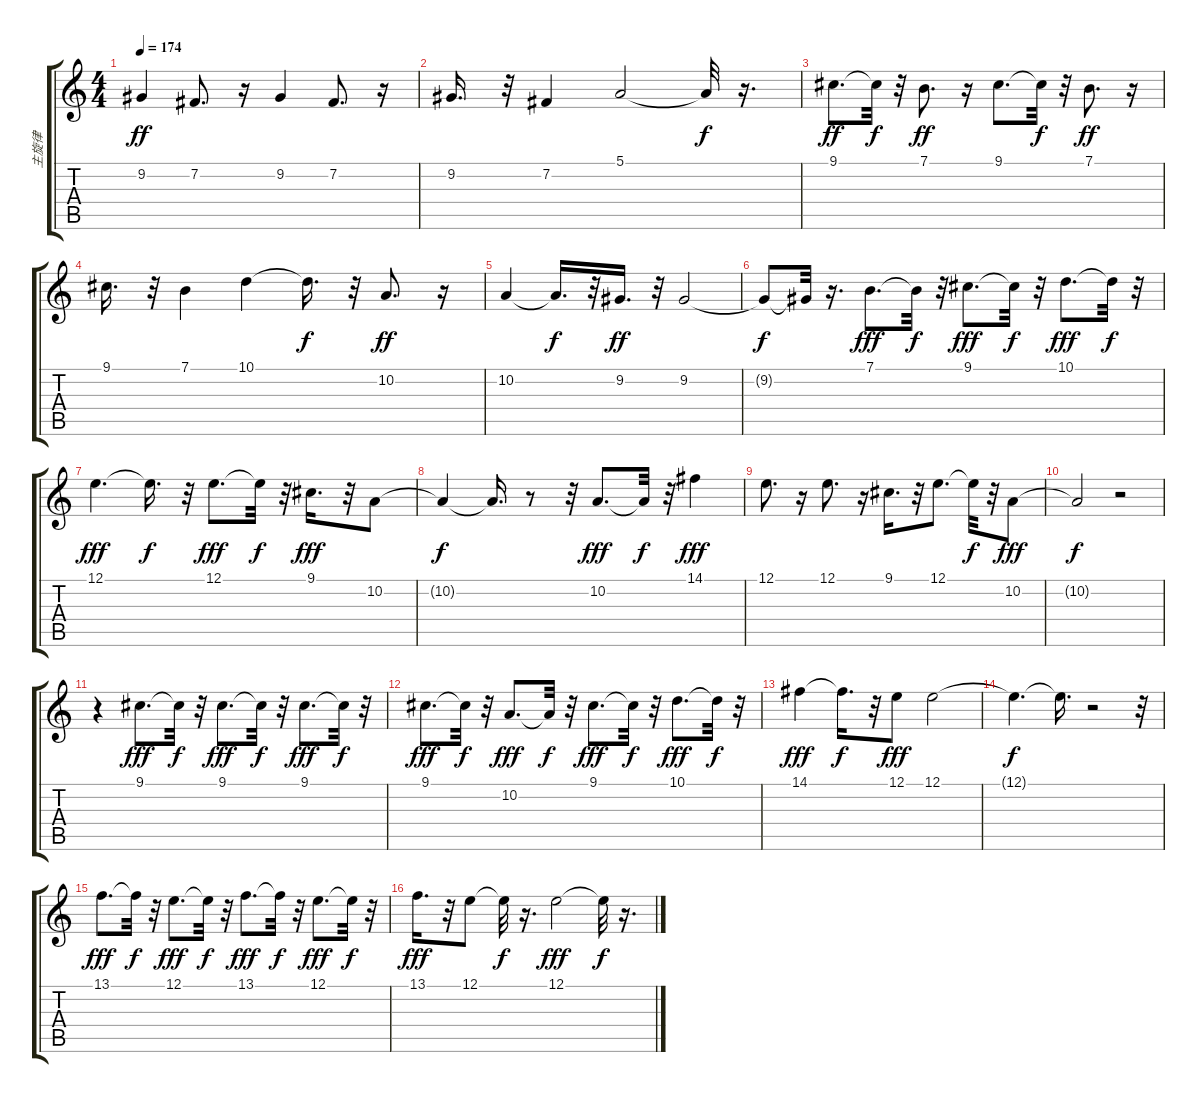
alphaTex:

\track ("主旋律" "主旋律") {instrument lead2sawtooth}
\staff {score tabs}
\tuning (E4 B3 G3 D3 A2 E2) {hide}
\ts (4 4)
\tempo 174
\clef g2
\ks c
9.2.4{dy ff} 7.2.8{d} r.16 9.2.4 7.2.8{d} r.16 |
9.2.16{d} r.32 7.2.4 5.1.2 5.1{t}.32{dy f} r.16{d} |
9.1.8{d dy ff} 9.1{t}.32{dy f} r.32 7.1.8{d dy ff} r.16 9.1.8{d} 9.1{t}.32{dy f} r.32 7.1.8{d dy ff} r.16 |
9.1.16{d} r.32 7.1.4 10.1.4 10.1{t}.16{d dy f} r.32 10.2.8{d dy ff} r.16 |
10.2.4 10.2{t}.16{d dy f} r.32 9.2.16{d dy ff} r.32 9.2.2 |
9.2{t}.8{dy f} 9.2{t}.32 r.16{d} 7.1.8{d dy fff} 7.1{t}.32{dy f} r.32 9.1.8{d dy fff} 9.1{t}.32{dy f} r.32 10.1.8{d dy fff} 10.1{t}.32{dy f} r.32 |
12.1.4{d dy fff} 12.1{t}.16{d dy f} r.32 12.1.8{d dy fff} 12.1{t}.32{dy f} r.32 9.1.16{d dy fff} r.32 10.2.8 |
10.2{t}.4{dy f} 10.2{t}.16{d} r.8 r.32 10.2.8{d dy fff} 10.2{t}.32{dy f} r.32 14.1.4{dy fff} |
12.1.8{d} r.16 12.1.8{d} r.16 9.1.16{d} r.32 12.1.8{d} 12.1{t}.32{dy f} r.32 10.2.8{dy fff} |
10.2{t}.2{dy f} r.2 |
r.4 9.1.8{d dy fff} 9.1{t}.32{dy f} r.32 9.1.8{d dy fff} 9.1{t}.32{dy f} r.32 9.1.8{d dy fff} 9.1{t}.32{dy f} r.32 |
9.1.8{d dy fff} 9.1{t}.32{dy f} r.32 10.2.8{d dy fff} 10.2{t}.32{dy f} r.32 9.1.8{d dy fff} 9.1{t}.32{dy f} r.32 10.1.8{d dy fff} 10.1{t}.32{dy f} r.32 |
14.1.4{dy fff} 14.1{t}.16{d dy f} r.32 12.1.8{dy fff} 12.1.2 |
12.1{t}.4{d dy f} 12.1{t}.16{d} r.2 r.32 |
13.1.8{d dy fff} 13.1{t}.32{dy f} r.32 12.1.8{d dy fff} 12.1{t}.32{dy f} r.32 13.1.8{d dy fff} 13.1{t}.32{dy f} r.32 12.1.8{d dy fff} 12.1{t}.32{dy f} r.32 |
13.1.16{d dy fff} r.32 12.1.8 12.1{t}.32{dy f} r.16{d} 12.1.2{dy fff} 12.1{t}.32{dy f} r.16{d}
